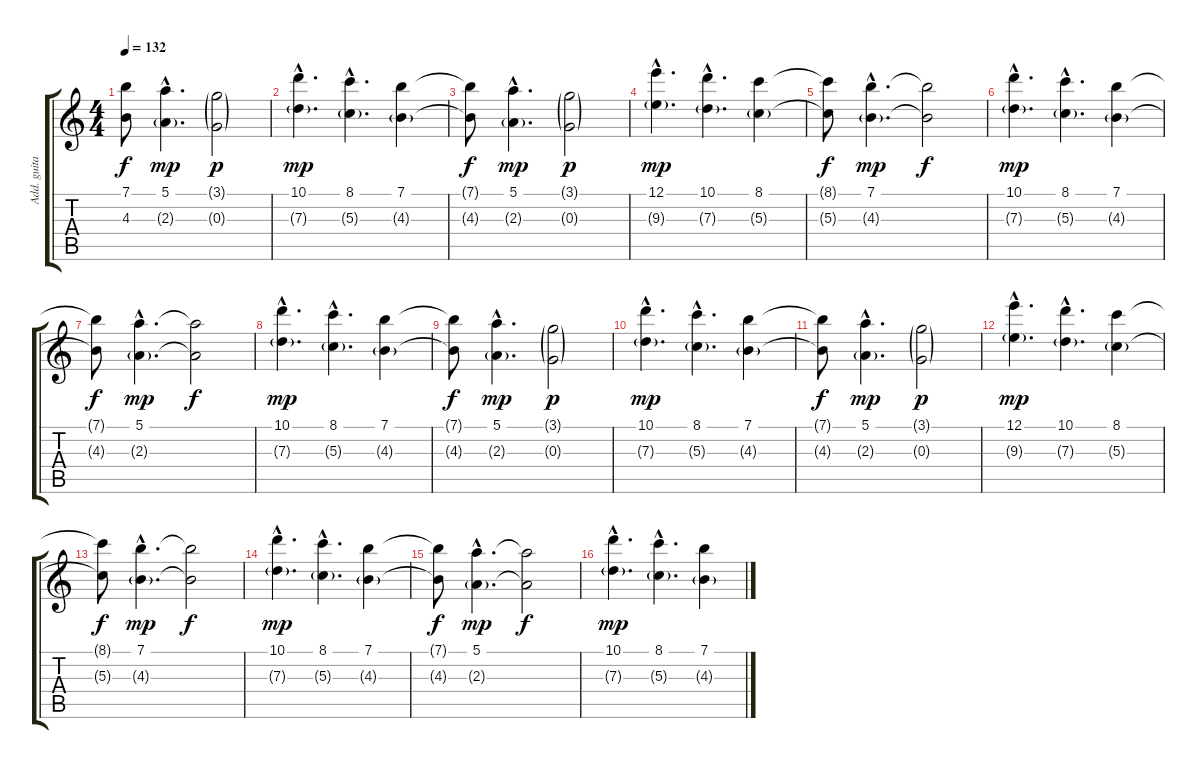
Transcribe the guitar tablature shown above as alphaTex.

\track ("Add. guitar" "Add. guita") {instrument electricguitarclean}
\staff {score tabs}
\tuning (E4 B3 G3 D3 A2 E2) {hide}
\ts (4 4)
\tempo 132
\clef g2
\ks c
(7.1{t} 4.3{t}).8{dy f} (5.1{hac} 2.3{g hac}).4{d dy mp} (3.1{g} 0.3{g}).2{dy p} |
(10.1{hac} 7.3{g hac}).4{d dy mp volume 10 balance 5 instrument fx5brightness} (8.1{hac} 5.3{g hac}).4{d} (7.1 4.3{g}).4 |
(7.1{t} 4.3{t}).8{dy f} (5.1{hac} 2.3{g hac}).4{d dy mp} (3.1{g} 0.3{g}).2{dy p} |
(12.1{hac} 9.3{g hac}).4{d dy mp volume 10 balance 5 instrument fx5brightness} (10.1{hac} 7.3{g hac}).4{d} (8.1 5.3{g}).4 |
(8.1{t} 5.3{t}).8{dy f} (7.1{hac} 4.3{g hac}).4{d dy mp} (7.1{t} 4.3{t}).2{dy f} |
(10.1{hac} 7.3{g hac}).4{d dy mp volume 10 balance 5 instrument fx5brightness} (8.1{hac} 5.3{g hac}).4{d} (7.1 4.3{g}).4 |
(7.1{t} 4.3{t}).8{dy f} (5.1{hac} 2.3{g hac}).4{d dy mp} (5.1{t} 2.3{t}).2{dy f} |
(10.1{hac} 7.3{g hac}).4{d dy mp volume 10 balance 5 instrument fx5brightness} (8.1{hac} 5.3{g hac}).4{d} (7.1 4.3{g}).4 |
(7.1{t} 4.3{t}).8{dy f} (5.1{hac} 2.3{g hac}).4{d dy mp} (3.1{g} 0.3{g}).2{dy p} |
(10.1{hac} 7.3{g hac}).4{d dy mp volume 10 balance 5 instrument fx5brightness} (8.1{hac} 5.3{g hac}).4{d} (7.1 4.3{g}).4 |
(7.1{t} 4.3{t}).8{dy f} (5.1{hac} 2.3{g hac}).4{d dy mp} (3.1{g} 0.3{g}).2{dy p} |
(12.1{hac} 9.3{g hac}).4{d dy mp volume 10 balance 5 instrument fx5brightness} (10.1{hac} 7.3{g hac}).4{d} (8.1 5.3{g}).4 |
(8.1{t} 5.3{t}).8{dy f} (7.1{hac} 4.3{g hac}).4{d dy mp} (7.1{t} 4.3{t}).2{dy f} |
(10.1{hac} 7.3{g hac}).4{d dy mp volume 10 balance 5 instrument fx5brightness} (8.1{hac} 5.3{g hac}).4{d} (7.1 4.3{g}).4 |
(7.1{t} 4.3{t}).8{dy f} (5.1{hac} 2.3{g hac}).4{d dy mp} (5.1{t} 2.3{t}).2{dy f} |
(10.1{hac} 7.3{g hac}).4{d dy mp volume 10 balance 5 instrument fx5brightness} (8.1{hac} 5.3{g hac}).4{d} (7.1 4.3{g}).4
